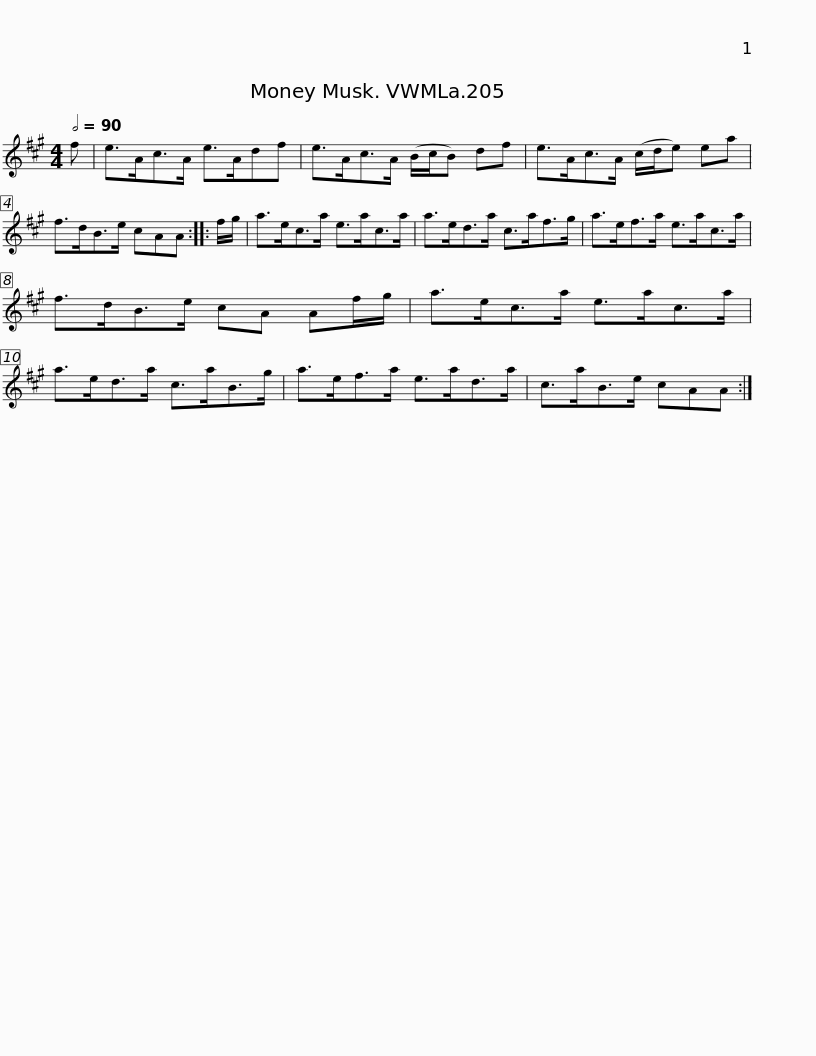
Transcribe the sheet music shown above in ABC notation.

X:1
L:1/8
Q:1/2=90
M:4/4
I:linebreak $
K:A
V:1 treble
V:1
 f | e>Ac>A e>Adf | e>Ac>A (B/c/B) df | e>Ac>A (c/d/e) ea | f>dB>e cAA :: %5
 f/g/ |$ a>ec>a e>ac>a | a>ed>a c>af>g | a>ef>a e>ac>a | f>dB>e cA Af/g/ |$ %10
 a>ec>a e>ac>a | a>ed>a c>aB>g | a>ef>a e>ad>a | c>aB>e cAA :| %14
